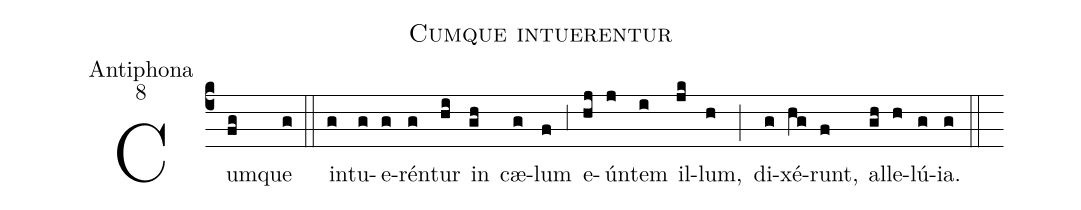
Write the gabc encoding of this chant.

name:Cumque intuerentur;
office-part:Antiphona;
mode:8;
%%
(c4) Cum(fg)que(g) (::) in(g)tu(g)e(g)rén(g)tur(hi) in(gh) cæ(g)lum(f) (;3) e(hj)ún(j)tem(i) il(jk)lum,(h) (;) di(g)xé(hg)runt,(f) al(gh)le(h)lú(g)ia.(g) (::)
